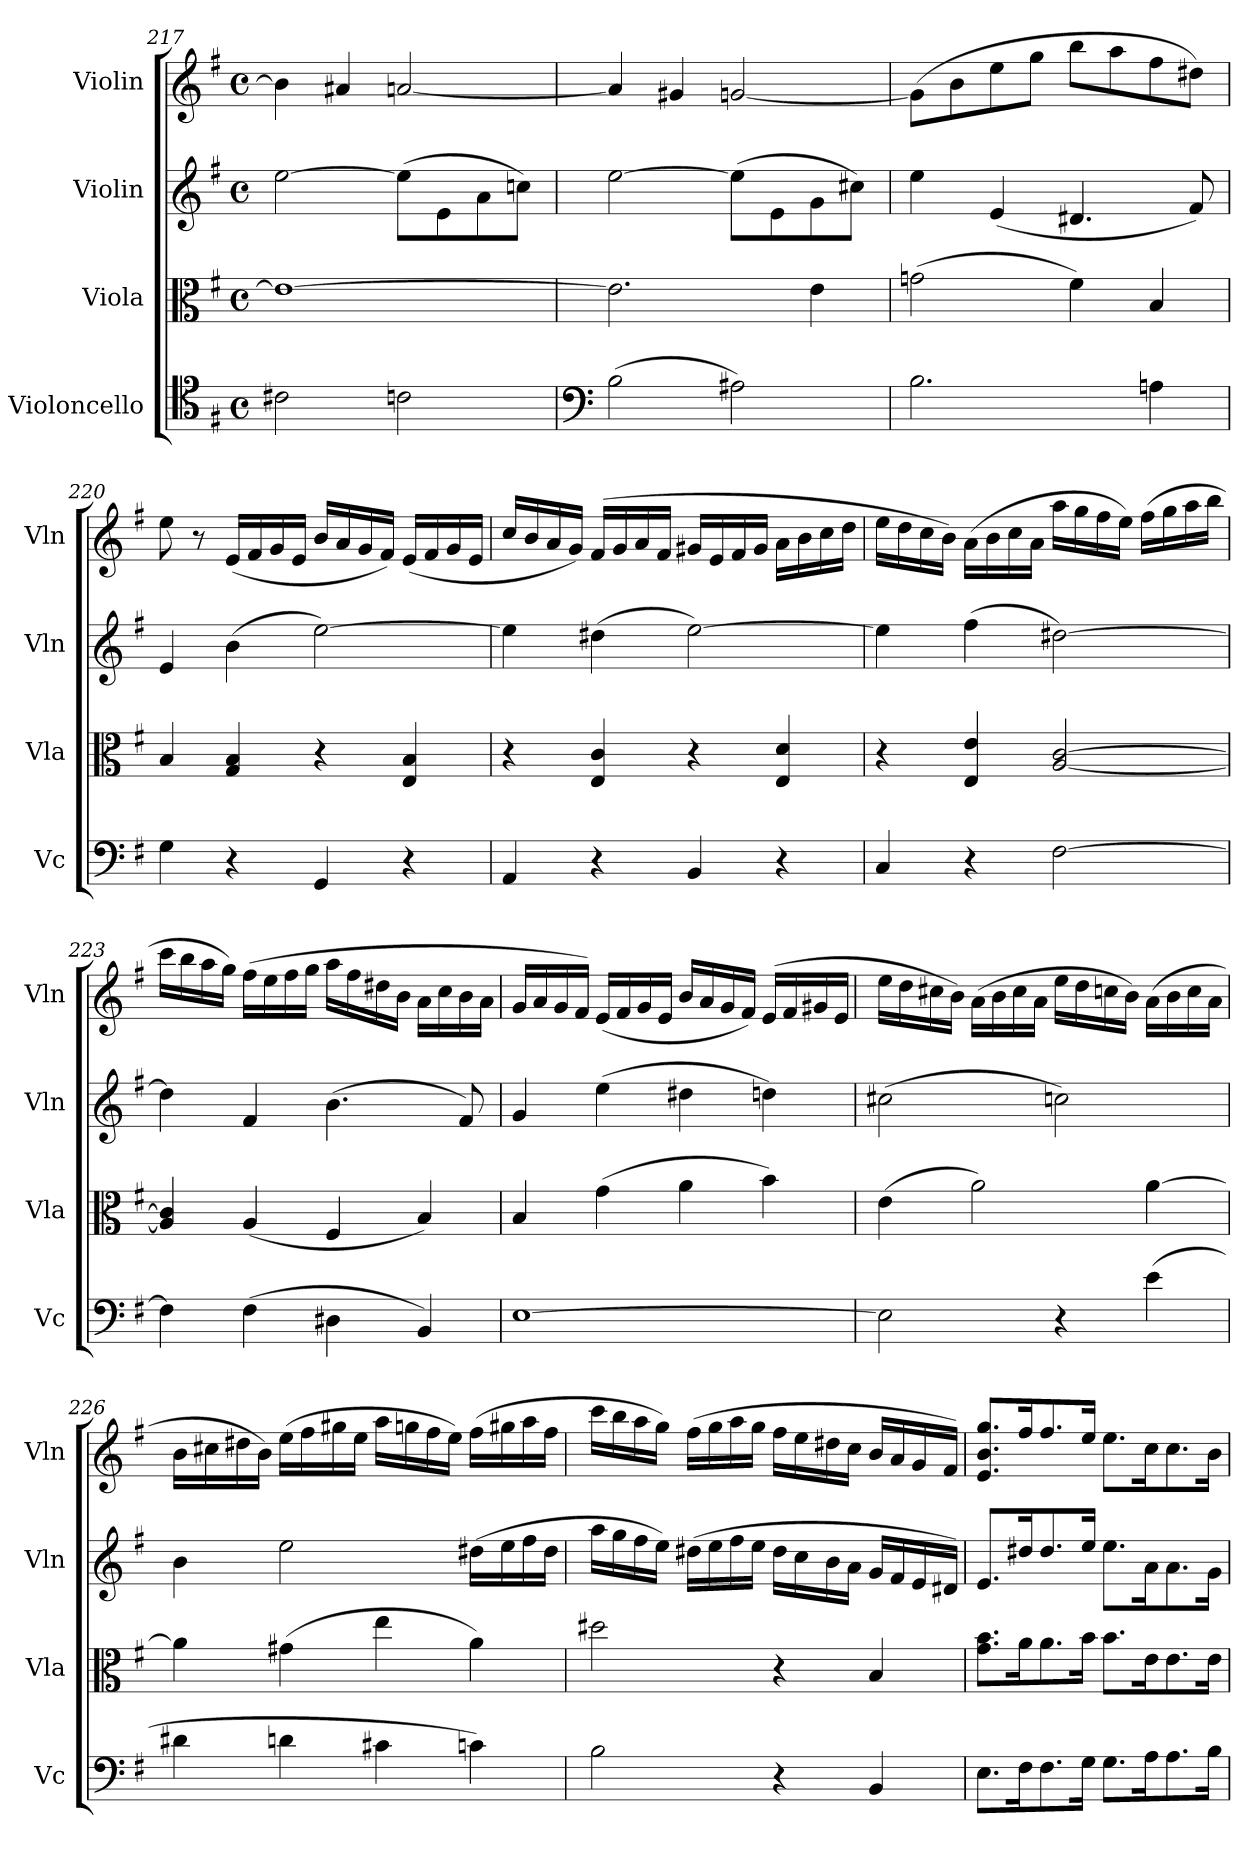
**kern	**kern	**kern	**kern
*part4	*part3	*part2	*part1
*staff4	*staff3	*staff2	*staff1
*I"Violoncello	*I"Viola	*I"Violin	*I"Violin
*I'Vc	*I'Vla	*I'Vln	*I'Vln
*clefC4	*clefC3	*clefG2	*clefG2
*k[f#]	*k[f#]	*k[f#]	*k[f#]
*M4/4	*M4/4	*M4/4	*M4/4
*met(c)	*met(c)	*met(c)	*met(c)
=217	=217	=217	=217
2c#X\	1e_	[2ee\	4b\]
.	.	.	4a#X/
2cn\	.	(8ee\L]	[2an/
.	.	8e\	.
.	.	8a\	.
.	.	8ccn\J)	.
=218	=218	=218	=218
*clefF4	*	*	*
(2B\	2.e\]	[2ee\	4a/]
.	.	.	4g#X/
2A#X\)	.	(8ee\L]	[2gn/
.	.	8e\	.
.	4e\	8g\	.
.	.	8cc#X\J)	.
=219	=219	=219	=219
2.B\	(2gn\	4ee\	(8g\L]
.	.	.	8b\
.	.	(4e/	8ee\
.	.	.	8gg\J
.	4f#\)	4.d#X/	8bb\L
.	.	.	8aa\
4An\	4B/	.	8ff#\
.	.	8f#/)	8dd#X\J)
=220	=220	=220	=220
4G\	4B/	4e/	8ee\
.	.	.	8r
4r	4G/ 4B/	(4b\	(16e/LL
.	.	.	16f#/
.	.	.	16g/
.	.	.	16e/JJ
4GG/	4r	[2ee\)	16b/LL
.	.	.	16a/
.	.	.	16g/
.	.	.	16f#/JJ)
4r	4E/ 4B/	.	(16e/LL
.	.	.	16f#/
.	.	.	16g/
.	.	.	16e/JJ
!!LO:PB:g=z
=221	=221	=221	=221
4AA/	4r	4ee\]	16cc/LL
.	.	.	16b/
.	.	.	16a/
.	.	.	16g/JJ)
4r	4E/ 4c/	(4dd#X\	(16f#/LL
.	.	.	16g/
.	.	.	16a/
.	.	.	16f#/JJ
4BB/	4r	[2ee\)	16g#X/LL
.	.	.	16e/
.	.	.	16f#/
.	.	.	16g#/JJ
4r	4E/ 4d/	.	16a\LL
.	.	.	16b\
.	.	.	16cc\
.	.	.	16dd\JJ
=222	=222	=222	=222
4C/	4r	4ee\]	16ee\LL
.	.	.	16dd\
.	.	.	16cc\
.	.	.	16b\JJ)
4r	4E/ 4e/	(4ff#\	(16a\LL
.	.	.	16b\
.	.	.	16cc\
.	.	.	16a\JJ
[2F#\	[2A/ [2c/	[2dd#X\)	16aa\LL
.	.	.	16gg\
.	.	.	16ff#\
.	.	.	16ee\JJ)
.	.	.	(16ff#\LL
.	.	.	16gg\
.	.	.	16aa\
.	.	.	16bb\JJ
=223	=223	=223	=223
4F#\]	4A/] 4c/]	4dd#\]	16ccc\LL
.	.	.	16bb\
.	.	.	16aa\
.	.	.	16gg\JJ)
(4F#\	(4A/	4f#/	(16ff#\LL
.	.	.	16ee\
.	.	.	16ff#\
.	.	.	16gg\JJ
4D#X\	4F#/	(4.b\	16aa\LL
.	.	.	16ff#\
.	.	.	16dd#X\
.	.	.	16b\JJ
4BB/)	4B/)	.	16a\LL
.	.	.	16cc\
.	.	8f#/)	16b\
.	.	.	16a\JJ
=224	=224	=224	=224
[1E	4B/	4g/	16g/LL
.	.	.	16a/
.	.	.	16g/
.	.	.	16f#/JJ)
.	(4g\	(4ee\	(16e/LL
.	.	.	16f#/
.	.	.	16g/
.	.	.	16e/JJ
.	4a\	4dd#X\	16b/LL
.	.	.	16a/
.	.	.	16g/
.	.	.	16f#/JJ)
.	4b\)	4ddn\)	(>16e/LL
.	.	.	16f#/
.	.	.	16g#X/
.	.	.	16e/JJ
!!LO:LB:g=z
=225	=225	=225	=225
2E\]	(4e\	(2cc#X\	16ee\LL
.	.	.	16dd\
.	.	.	16cc#X\
.	.	.	16b\JJ)
.	2a\)	.	(16a\LL
.	.	.	16b\
.	.	.	16cc#\
.	.	.	16a\JJ
4r	.	2ccn\)	16ee\LL
.	.	.	16dd\
.	.	.	16ccn\
.	.	.	16b\JJ)
(4e\	[4a\	.	(16a\LL
.	.	.	16b\
.	.	.	16cc\
.	.	.	16a\JJ
=226	=226	=226	=226
4d#X\	4a\]	4b\	16b\LL
.	.	.	16cc#X\
.	.	.	16dd#X\
.	.	.	16b\JJ)
4dn\	(4g#X\	2ee\	(16ee\LL
.	.	.	16ff#\
.	.	.	16gg#X\
.	.	.	16ee\JJ
4c#X\	4ee\	.	16aa\LL
.	.	.	16ggn\
.	.	.	16ff#\
.	.	.	16ee\JJ)
4cn\)	4a\)	(16dd#X\LL	(16ff#\LL
.	.	16ee\	16gg#X\
.	.	16ff#\	16aa\
.	.	16dd#\JJ	16ff#\JJ
=227	=227	=227	=227
2B\	2dd#X\	16aa\LL	16ccc\LL
.	.	16gg\	16bb\
.	.	16ff#\	16aa\
.	.	16ee\JJ)	16gg\JJ)
.	.	(16dd#X\LL	(16ff#\LL
.	.	16ee\	16gg\
.	.	16ff#\	16aa\
.	.	16ee\JJ	16gg\JJ
4r	4r	16dd#\LL	16ff#\LL
.	.	16cc\	16ee\
.	.	16b\	16dd#X\
.	.	16a\JJ	16cc\JJ
4BB/	4B/	16g/LL	16b/LL
.	.	16f#/	16a/
.	.	16e/	16g/
.	.	16d#X/JJ)	16f#/JJ)
=228	=228	=228	=228
8.E\L	8.g\ 8.b\L	8.e/L	8.e/ 8.b/ 8.gg/L
16F#\K	16a\K	16dd#X/K	16ff#/K
8.F#\	8.a\	8.dd#/	8.ff#/
16G\Jk	16b\Jk	16ee/Jk	16ee/Jk
8.G\L	8.b\L	8.ee\L	8.ee\L
16A\K	16e\K	16a\K	16cc\K
8.A\	8.e\	8.a\	8.cc\
16B\Jk	16e\Jk	16g\Jk	16b\Jk
=	=	=	=
*-	*-	*-	*-
